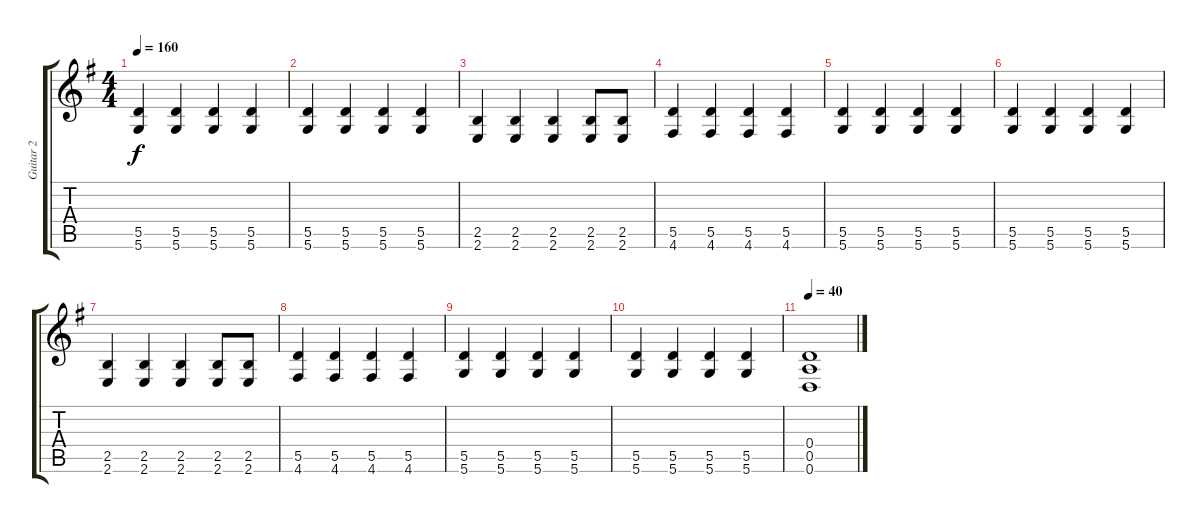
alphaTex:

\track ("Guitar 2" "Guitar 2") {instrument distortionguitar}
\staff {score tabs}
\tuning (E4 B3 G3 D3 A2 D2) {hide}
\ts (4 4)
\tempo 160
\clef g2
\ks g
(5.5 5.6).4{dy f} (5.5 5.6).4 (5.5 5.6).4 (5.5 5.6).4 |
(5.5 5.6).4 (5.5 5.6).4 (5.5 5.6).4 (5.5 5.6).4 |
(2.5 2.6).4 (2.5 2.6).4 (2.5 2.6).4 (2.5 2.6).8 (2.5 2.6).8 |
(5.5 4.6).4 (5.5 4.6).4 (5.5 4.6).4 (5.5 4.6).4 |
(5.5 5.6).4 (5.5 5.6).4 (5.5 5.6).4 (5.5 5.6).4 |
(5.5 5.6).4 (5.5 5.6).4 (5.5 5.6).4 (5.5 5.6).4 |
(2.5 2.6).4 (2.5 2.6).4 (2.5 2.6).4 (2.5 2.6).8 (2.5 2.6).8 |
(5.5 4.6).4 (5.5 4.6).4 (5.5 4.6).4 (5.5 4.6).4 |
(5.5 5.6).4 (5.5 5.6).4 (5.5 5.6).4 (5.5 5.6).4 |
(5.5 5.6).4 (5.5 5.6).4 (5.5 5.6).4 (5.5 5.6).4 |
\tempo 40
(0.4 0.5 0.6).1
